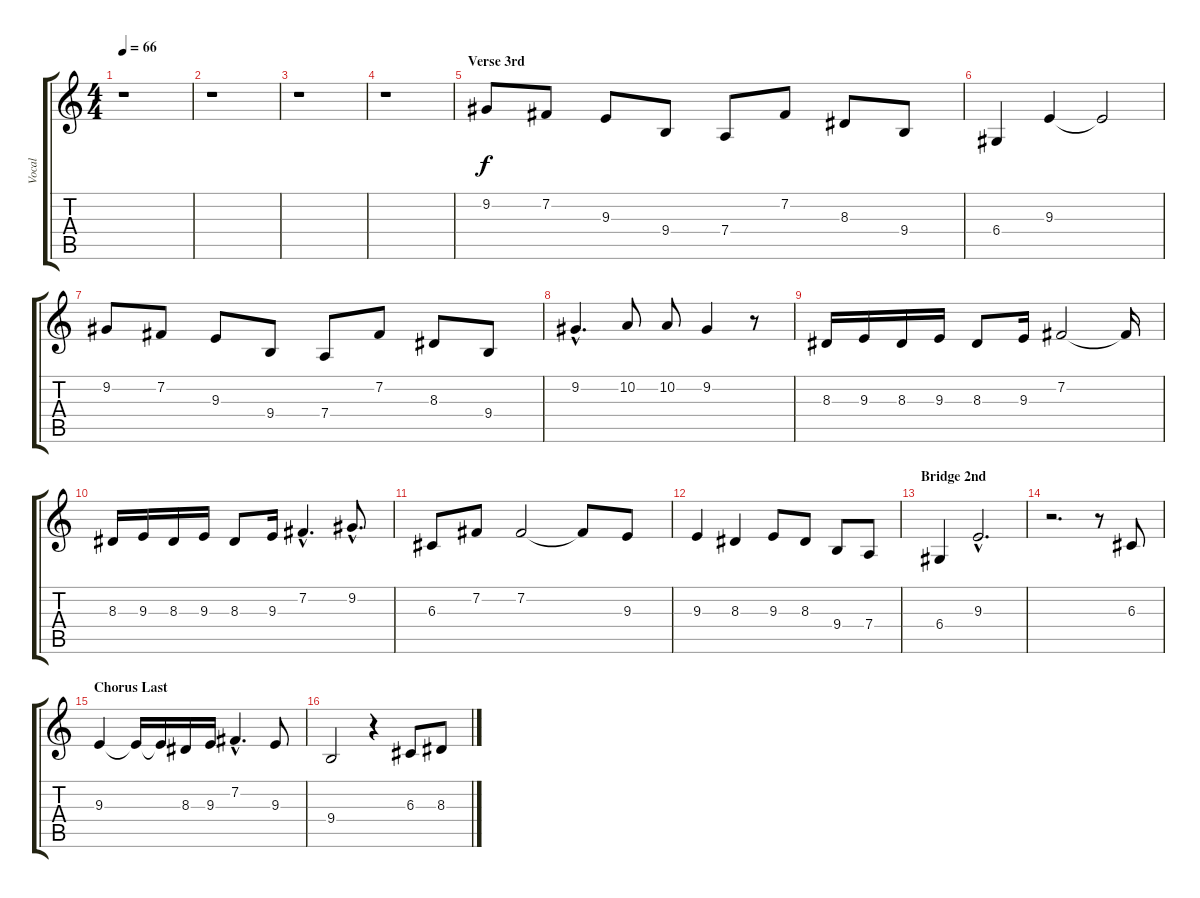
\track ("Vocal" "Vocal") {instrument electricpiano1}
\staff {score tabs}
\tuning (E4 B3 G3 D3 A2 E2) {hide}
\ts (4 4)
\tempo 66
\clef g2
\ks c
r.1{dy f} |
r.1 |
r.1 |
r.1 |
\section ("" "Verse 3rd")
9.2.8 7.2.8 9.3.8 9.4.8 7.4.8 7.2.8 8.3.8 9.4.8 |
6.4.4 9.3.4 9.3{t}.2 |
9.2.8 7.2.8 9.3.8 9.4.8 7.4.8 7.2.8 8.3.8 9.4.8 |
9.2{hac}.4{d} 10.2.8 10.2.8 9.2.4 r.8 |
8.3.16 9.3.16 8.3.16 9.3.16 8.3.8 9.3.16 7.2.2 7.2{t}.16 |
8.3.16 9.3.16 8.3.16 9.3.16 8.3.8 9.3.16 7.2{hac}.4{d} 9.2{hac}.8{d} |
6.3.8 7.2.8 7.2.2 7.2{t}.8 9.3.8 |
9.3.4 8.3.4 9.3.8 8.3.8 9.4.8 7.4.8 |
\section ("" "Bridge 2nd")
6.4.4 9.3{hac}.2{d} |
r.2{d} r.8 6.3.8 |
\section ("" "Chorus Last")
9.3.4 9.3{t}.16 9.3{t}.16 8.3.16 9.3.16 7.2{hac}.4{d} 9.3.8 |
9.4.2 r.4 6.3.8 8.3.8
